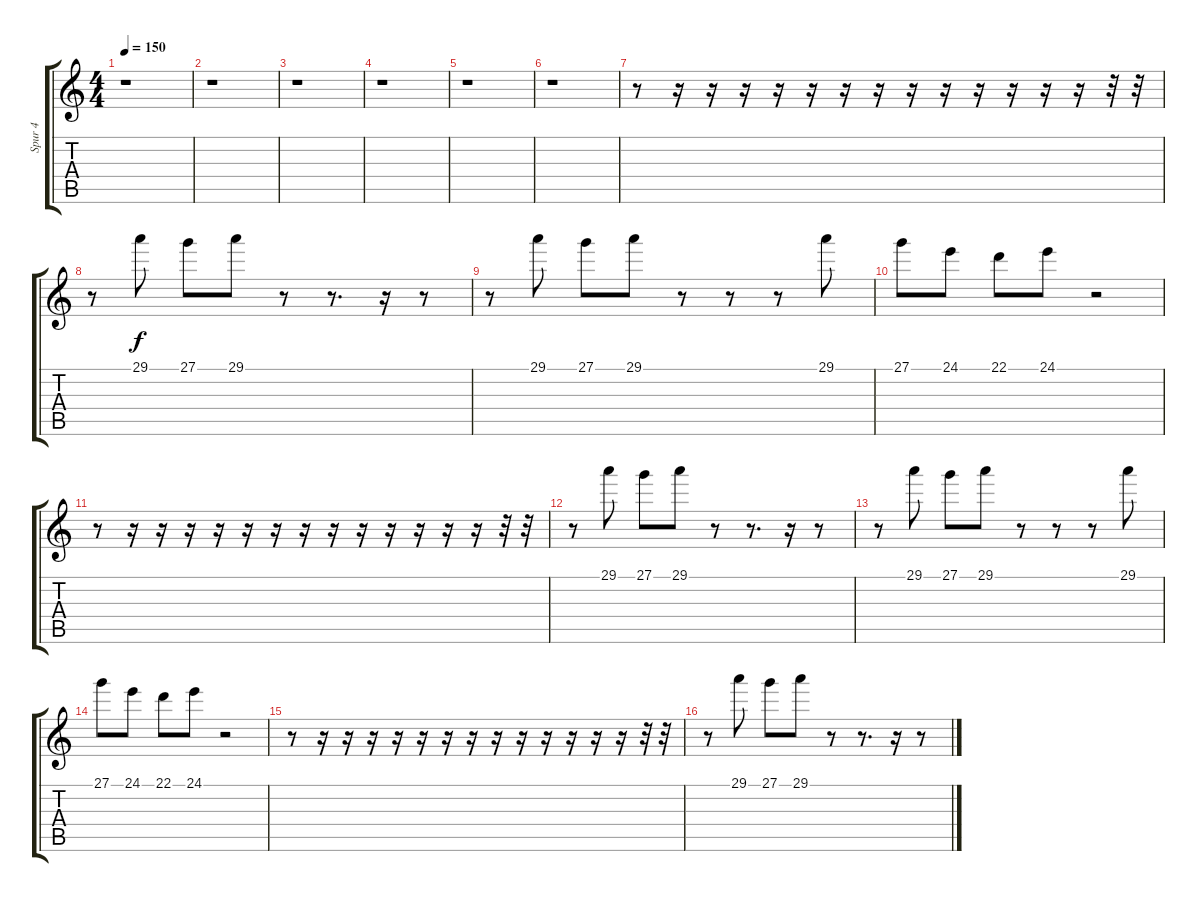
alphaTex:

\track ("Spur 4" "Spur 4") {instrument flute}
\staff {score tabs}
\tuning (E4 B3 G3 D3 A2 E2) {hide}
\ts (4 4)
\tempo 150
\clef g2
\ks c
r.1{dy f} |
r.1 |
r.1 |
r.1 |
r.1 |
r.1 |
r.8 r.16 r.16 r.16 r.16 r.16 r.16 r.16 r.16 r.16 r.16 r.16 r.16 r.16 r.32 r.32 |
r.8 29.1.8 27.1.8 29.1.8 r.8 r.8{d} r.16 r.8 |
r.8 29.1.8 27.1.8 29.1.8 r.8 r.8 r.8 29.1.8 |
27.1.8 24.1.8 22.1.8 24.1.8 r.2 |
r.8 r.16 r.16 r.16 r.16 r.16 r.16 r.16 r.16 r.16 r.16 r.16 r.16 r.16 r.32 r.32 |
r.8 29.1.8 27.1.8 29.1.8 r.8 r.8{d} r.16 r.8 |
r.8 29.1.8 27.1.8 29.1.8 r.8 r.8 r.8 29.1.8 |
27.1.8 24.1.8 22.1.8 24.1.8 r.2 |
r.8 r.16 r.16 r.16 r.16 r.16 r.16 r.16 r.16 r.16 r.16 r.16 r.16 r.16 r.32 r.32 |
r.8 29.1.8 27.1.8 29.1.8 r.8 r.8{d} r.16 r.8
